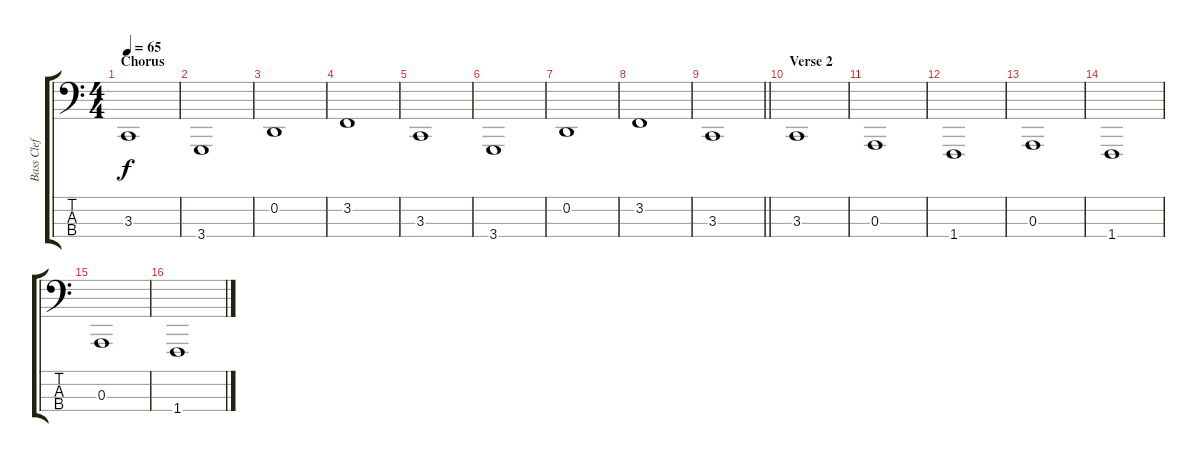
\track ("Bass Clef" "Bass Clef") {instrument acousticgrandpiano}
\staff {score tabs}
\tuning (G2 D2 A1 E1) {hide}
\ts (4 4)
\section ("" "Chorus")
\tempo 65
\clef f4
\ks c
3.3.1{dy f} |
3.4.1 |
0.2.1 |
3.2.1 |
3.3.1 |
3.4.1 |
0.2.1 |
3.2.1 |
\barLineRight lightlight
3.3.1 |
\section ("" "Verse 2")
3.3.1 |
0.3.1 |
1.4.1 |
0.3.1 |
1.4.1 |
0.3.1 |
1.4.1
